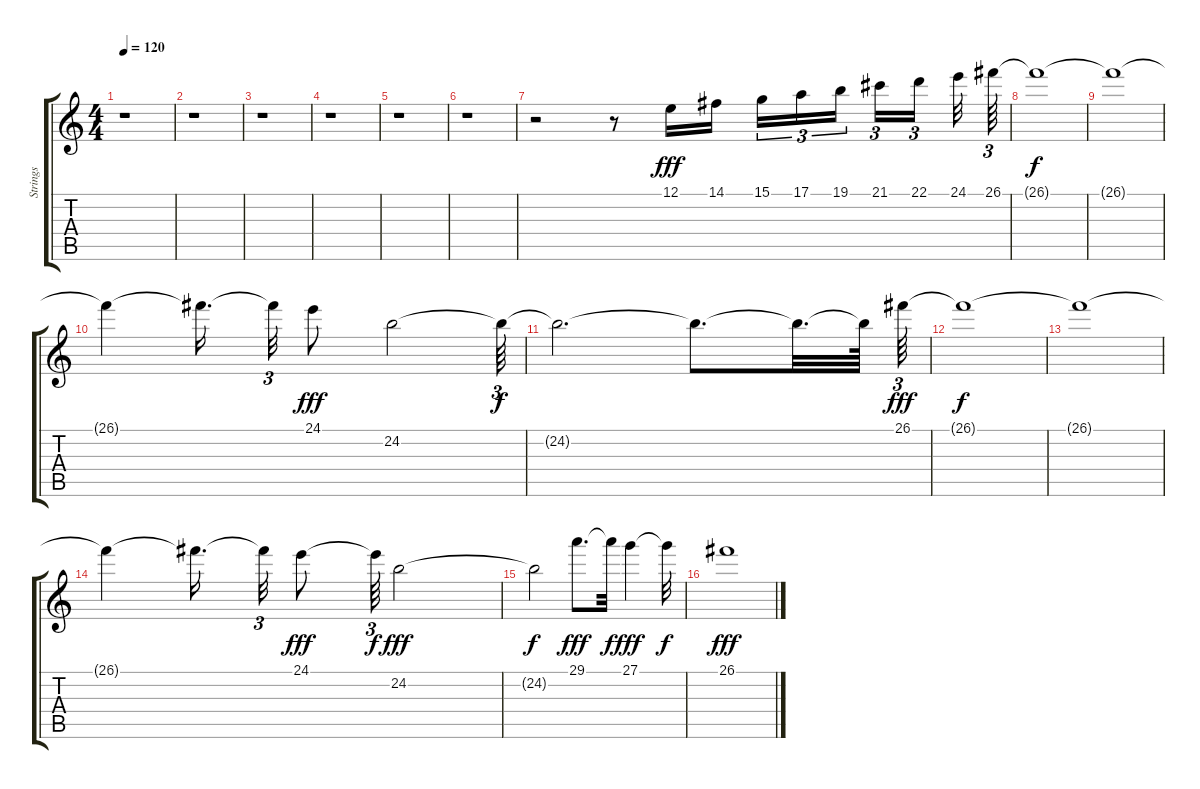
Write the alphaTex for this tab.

\track ("Strings   " "Strings   ") {instrument stringensemble1}
\staff {score tabs}
\tuning (E4 B3 G3 D3 A2 E2) {hide}
\ts (4 4)
\tempo 120
\clef g2
\ks c
r.1{dy f} |
r.1 |
r.1 |
r.1 |
r.1 |
r.1 |
r.2 r.8 12.1.16{dy fff} 14.1.16 15.1.16{tu (3 2)} 17.1.16{tu (3 2)} 19.1.16{tu (3 2) beam splitsecondary} 21.1.16{tu (3 2)} 22.1.16{tu (3 2) beam splitsecondary} 24.1.32 26.1.64{tu (3 2)} |
26.1{t}.1{dy f} |
26.1{t}.1 |
26.1{t}.4 26.1{t}.16{d beam splitsecondary} 26.1{t}.32{tu (3 2)} 24.1.8{dy fff} 24.2.2 24.2{t}.64{tu (3 2) dy f} |
24.2{t}.2{d} 24.2{t}.8{d} 24.2{t}.32{d} 24.2{t}.64 26.1.64{tu (3 2) dy fff} |
26.1{t}.1{dy f} |
26.1{t}.1 |
26.1{t}.4 26.1{t}.16{d beam splitsecondary} 26.1{t}.32{tu (3 2)} 24.1.8{dy fff} 24.1{t}.64{tu (3 2) dy f} 24.2.2{dy fff} |
24.2{t}.2{dy f} 29.1.8{d dy fff} 29.1{t}.32{dy f} 27.1.4{dy fff} 27.1{t}.32{dy f} |
26.1.1{dy fff}
